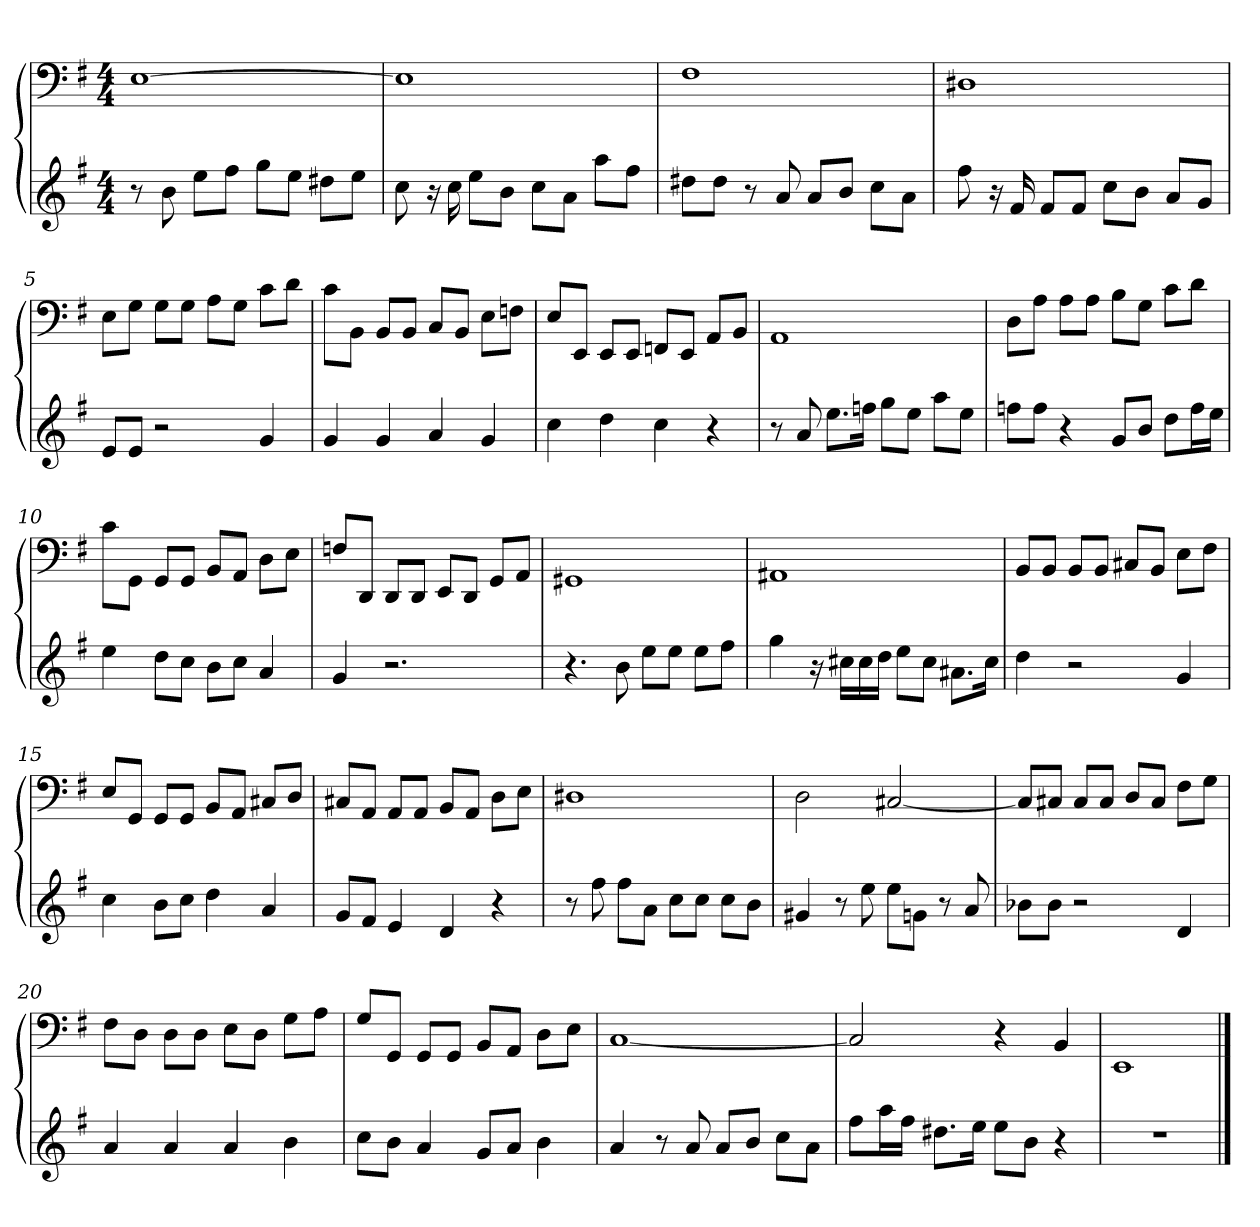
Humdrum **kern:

**kern	**kern
*part1	*part1
*staff2	*staff1
*k[f#]	*k[f#]
*e:	*e:
*M4/4	*M4/4
=1	=1
8r	[1E
8b	.
8eeL	.
8ff#J	.
8ggL	.
8eeJ	.
8dd#XL	.
8eeJ	.
=2	=2
8cc	1E]
16r	.
16cc	.
8eeL	.
8bJ	.
8ccL	.
8aJ	.
8aaL	.
8ff#J	.
=3	=3
8dd#XL	1F#
8dd#J	.
8r	.
8a	.
8aL	.
8bJ	.
8ccL	.
8aJ	.
=4	=4
8ff#	1D#X
16r	.
16f#	.
8f#L	.
8f#J	.
8ccL	.
8bJ	.
8aL	.
8gJ	.
=5	=5
8eL	8EL
8eJ	8GJ
2r	8GL
.	8GJ
.	8AL
.	8GJ
4g	8cL
.	8dJ
=6	=6
4g	8cL
.	8BBJ
4g	8BBL
.	8BBJ
4a	8CL
.	8BBJ
4g	8EL
.	8FnJ
=7	=7
4cc	8EL
.	8EEJ
4dd	8EEL
.	8EEJ
4cc	8FFnL
.	8EEJ
4r	8AAL
.	8BBJ
=8	=8
8r	1AA
8a	.
8.eeL	.
16ffnJk	.
8ggL	.
8eeJ	.
8aaL	.
8eeJ	.
=9	=9
8ffnL	8DL
8ffJ	8AJ
4r	8AL
.	8AJ
8gL	8BL
8bJ	8GJ
8ddL	8cL
16ffL	8dJ
16eeJJ	.
=10	=10
4ee	8cL
.	8GGJ
8ddL	8GGL
8ccJ	8GGJ
8bL	8BBL
8ccJ	8AAJ
4a	8DL
.	8EJ
=11	=11
4g	8FnL
.	8DDJ
2.r	8DDL
.	8DDJ
.	8EEL
.	8DDJ
.	8GGL
.	8AAJ
=12	=12
4.r	1GG#X
8b	.
8eeL	.
8eeJ	.
8eeL	.
8ff#J	.
=13	=13
4gg	1AA#X
16r	.
16cc#XLL	.
16cc#	.
16ddJJ	.
8eeL	.
8cc#J	.
8.a#XL	.
16cc#Jk	.
=14	=14
4dd	8BBL
.	8BBJ
2r	8BBL
.	8BBJ
.	8C#XL
.	8BBJ
4g	8EL
.	8F#J
=15	=15
4cc	8EL
.	8GGJ
8bL	8GGL
8ccJ	8GGJ
4dd	8BBL
.	8AAJ
4a	8C#XL
.	8DJ
=16	=16
8gL	8C#XL
8f#J	8AAJ
4e	8AAL
.	8AAJ
4d	8BBL
.	8AAJ
4r	8DL
.	8EJ
=17	=17
8r	1D#X
8ff#	.
8ff#L	.
8aJ	.
8ccL	.
8ccJ	.
8ccL	.
8bJ	.
=18	=18
4g#X	2D
8r	.
8ee	.
8eeL	[2C#X
8gnJ	.
8r	.
8a	.
=19	=19
8b-XL	8C#L]
8b-J	8C#XJ
2r	8C#L
.	8C#J
.	8DL
.	8C#J
4d	8F#L
.	8GJ
=20	=20
4a	8F#L
.	8DJ
4a	8DL
.	8DJ
4a	8EL
.	8DJ
4b	8GL
.	8AJ
=21	=21
8ccL	8GL
8bJ	8GGJ
4a	8GGL
.	8GGJ
8gL	8BBL
8aJ	8AAJ
4b	8DL
.	8EJ
=22	=22
4a	[1C
8r	.
8a	.
8aL	.
8bJ	.
8ccL	.
8aJ	.
=23	=23
8ff#L	2C]
16aaL	.
16ff#JJ	.
8.dd#XL	.
16eeJk	.
8eeL	4r
8bJ	.
4r	4BB
=24	=24
1r	1EE
==	==
*-	*-
